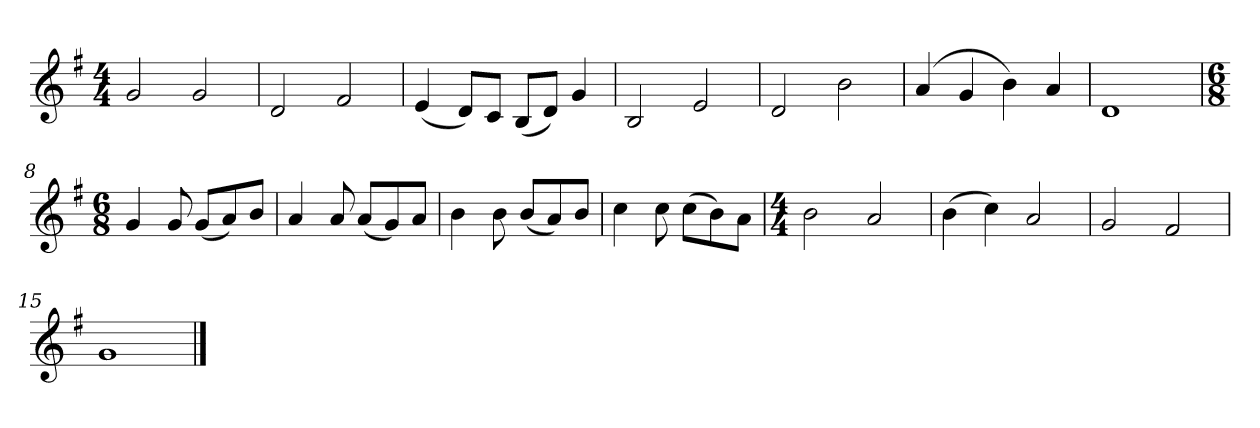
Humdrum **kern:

**kern
*part1
*staff1
*k[f#]
*M4/4
*MM120
=1
2g
2g
=2
2d
2f#
=3
(4e
8dL)
8cJ
(8BL
8dJ)
4g
=4
2B
2e
=5
2d
2b
=6
(4a
4g
4b)
4a
=7
1d
=8
*M6/8
4g
8g
(8gL
8a)
8bJ
=9
4a
8a
(8aL
8g)
8aJ
=10
4b
8b
(8bL
8a)
8bJ
=11
4cc
8cc
(8ccL
8b)
8aJ
=12
*M4/4
2b
2a
=13
(4b
4cc)
2a
=14
2g
2f#
=15
1g
==
*-
